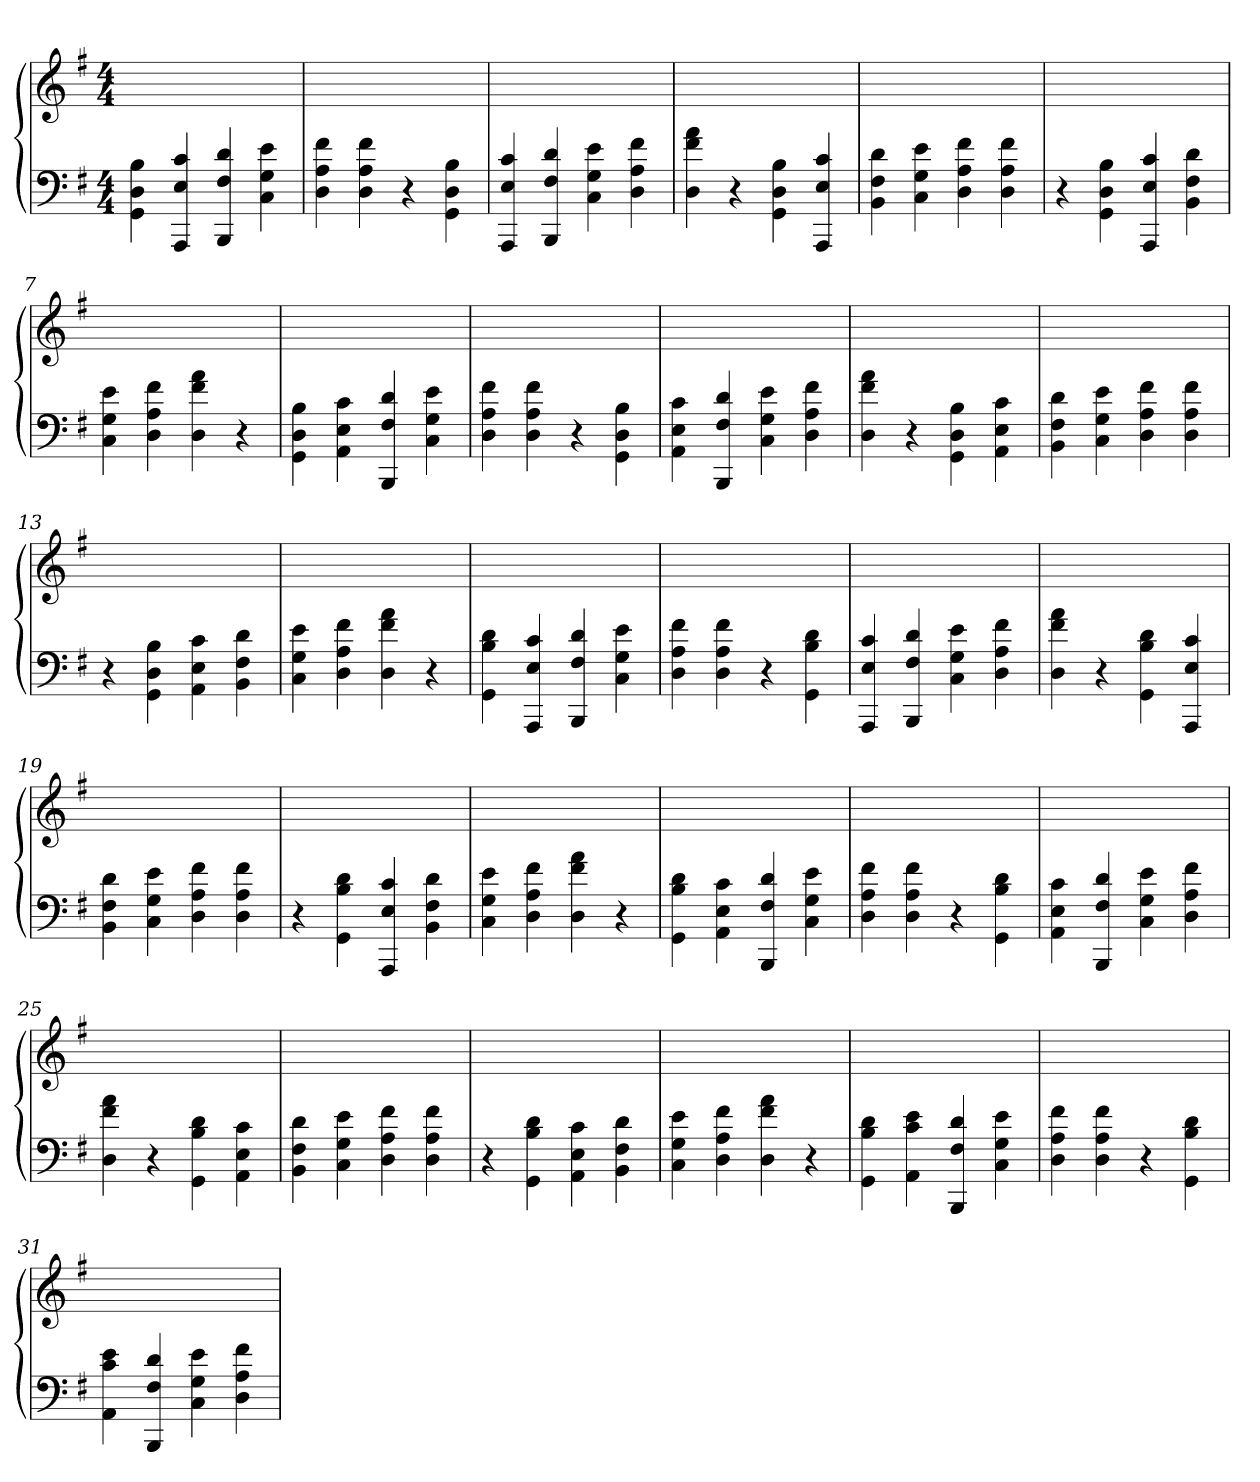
**kern	**kern
*part2	*part1
*staff2	*staff1
*clefF4	*clefG2
*k[f#]	*k[f#]
*G:	*G:
*M4/4	*M4/4
*MM60	*MM60
=1	=1
4GG 4D 4B	1ryy
4AAA 4E 4c	.
4BBB 4F# 4d	.
4C 4G 4e	.
=2	=2
4D 4A 4f#	1ryy
4D 4A 4f#	.
4r	.
4GG 4D 4B	.
=3	=3
4AAA 4E 4c	1ryy
4BBB 4F# 4d	.
4C 4G 4e	.
4D 4A 4f#	.
=4	=4
4D 4f# 4a	1ryy
4r	.
4GG 4D 4B	.
4AAA 4E 4c	.
=5	=5
4BB 4F# 4d	1ryy
4C 4G 4e	.
4D 4A 4f#	.
4D 4A 4f#	.
=6	=6
4r	1ryy
4GG 4D 4B	.
4AAA 4E 4c	.
4BB 4F# 4d	.
=7	=7
4C 4G 4e	1ryy
4D 4A 4f#	.
4D 4f# 4a	.
4r	.
=8	=8
4GG 4D 4B	1ryy
4AA 4E 4c	.
4BBB 4F# 4d	.
4C 4G 4e	.
=9	=9
4D 4A 4f#	1ryy
4D 4A 4f#	.
4r	.
4GG 4D 4B	.
=10	=10
4AA 4E 4c	1ryy
4BBB 4F# 4d	.
4C 4G 4e	.
4D 4A 4f#	.
=11	=11
4D 4f# 4a	1ryy
4r	.
4GG 4D 4B	.
4AA 4E 4c	.
=12	=12
4BB 4F# 4d	1ryy
4C 4G 4e	.
4D 4A 4f#	.
4D 4A 4f#	.
=13	=13
4r	1ryy
4GG 4D 4B	.
4AA 4E 4c	.
4BB 4F# 4d	.
=14	=14
4C 4G 4e	1ryy
4D 4A 4f#	.
4D 4f# 4a	.
4r	.
=15	=15
4GG 4B 4d	1ryy
4AAA 4E 4c	.
4BBB 4F# 4d	.
4C 4G 4e	.
=16	=16
4D 4A 4f#	1ryy
4D 4A 4f#	.
4r	.
4GG 4B 4d	.
=17	=17
4AAA 4E 4c	1ryy
4BBB 4F# 4d	.
4C 4G 4e	.
4D 4A 4f#	.
=18	=18
4D 4f# 4a	1ryy
4r	.
4GG 4B 4d	.
4AAA 4E 4c	.
=19	=19
4BB 4F# 4d	1ryy
4C 4G 4e	.
4D 4A 4f#	.
4D 4A 4f#	.
=20	=20
4r	1ryy
4GG 4B 4d	.
4AAA 4E 4c	.
4BB 4F# 4d	.
=21	=21
4C 4G 4e	1ryy
4D 4A 4f#	.
4D 4f# 4a	.
4r	.
=22	=22
4GG 4B 4d	1ryy
4AA 4E 4c	.
4BBB 4F# 4d	.
4C 4G 4e	.
=23	=23
4D 4A 4f#	1ryy
4D 4A 4f#	.
4r	.
4GG 4B 4d	.
=24	=24
4AA 4E 4c	1ryy
4BBB 4F# 4d	.
4C 4G 4e	.
4D 4A 4f#	.
=25	=25
4D 4f# 4a	1ryy
4r	.
4GG 4B 4d	.
4AA 4E 4c	.
=26	=26
4BB 4F# 4d	1ryy
4C 4G 4e	.
4D 4A 4f#	.
4D 4A 4f#	.
=27	=27
4r	1ryy
4GG 4B 4d	.
4AA 4E 4c	.
4BB 4F# 4d	.
=28	=28
4C 4G 4e	1ryy
4D 4A 4f#	.
4D 4f# 4a	.
4r	.
=29	=29
4GG 4B 4d	1ryy
4AA 4c 4e	.
4BBB 4F# 4d	.
4C 4G 4e	.
=30	=30
4D 4A 4f#	1ryy
4D 4A 4f#	.
4r	.
4GG 4B 4d	.
=31	=31
4AA 4c 4e	1ryy
4BBB 4F# 4d	.
4C 4G 4e	.
4D 4A 4f#	.
=	=
*-	*-
